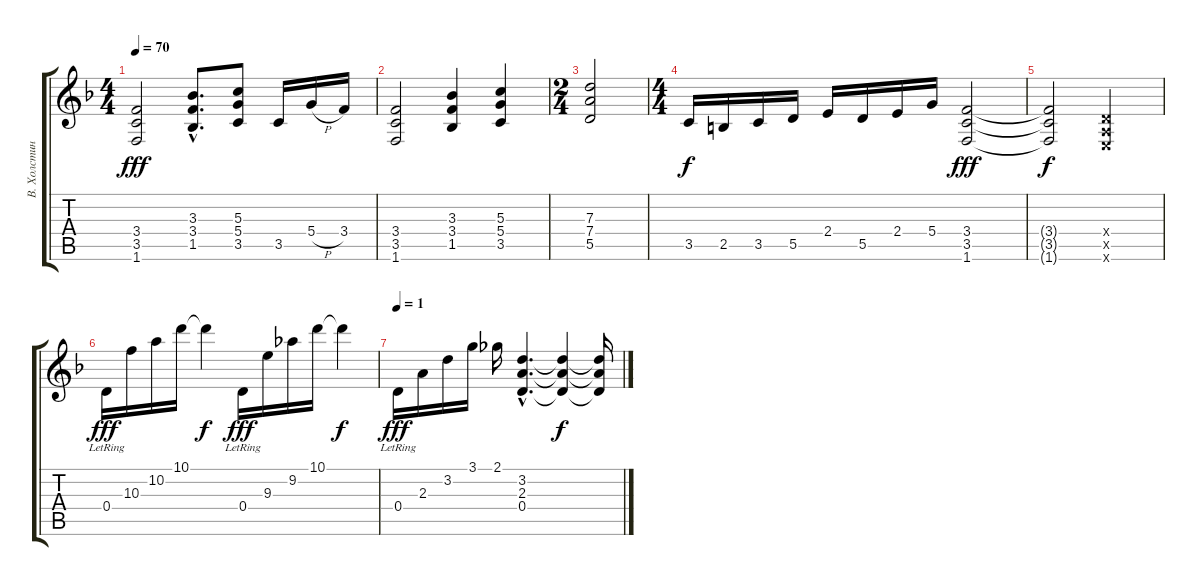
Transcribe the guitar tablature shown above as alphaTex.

\track ("В. Холстинин" "В. Холстин") {instrument electricguitarclean}
\staff {score tabs}
\tuning (E4 B3 G3 D3 A2 E2) {hide}
\ts (4 4)
\tempo 70
\clef g2
\ks dminor
(3.4 3.5 1.6).2{dy fff} (3.3{hac} 3.4{hac} 1.5{hac}).8{d} (5.3 5.4 3.5).8 3.5.16 5.4{h}.16 3.4.16 |
(3.4 3.5 1.6).2 (3.3 3.4 1.5).4 (5.3 5.4 3.5).4 |
\ts (2 4)
(7.3 7.4 5.5).2 |
\ts (4 4)
3.5.16{dy f} 2.5.16 3.5.16 5.5.16 2.4.16 5.5.16 2.4.16 5.4.16 (3.4 3.5 1.6).2{dy fff} |
(3.4{t} 3.5{t} 1.6{t}).2{dy f} (0.4{x} 0.5{x} 0.6{x}).2 |
0.4{lr}.16{dy fff volume 12 instrument acousticguitarsteel} 10.3.16 10.2.16 10.1.16 10.1{t}.4{dy f} 0.4{lr}.16{dy fff} 9.3.16 9.2.16 10.1.16 10.1{t}.4{dy f} |
\tempo 1
0.4{lr}.16{dy fff} 2.3.16 3.2.16 3.1.16 2.1.16 (3.2{hac} 2.3{hac} 0.4{hac}).4{d} (3.2{t} 2.3{t} 0.4{t}).4{dy f} (3.2{t} 2.3{t} 0.4{t}).16
